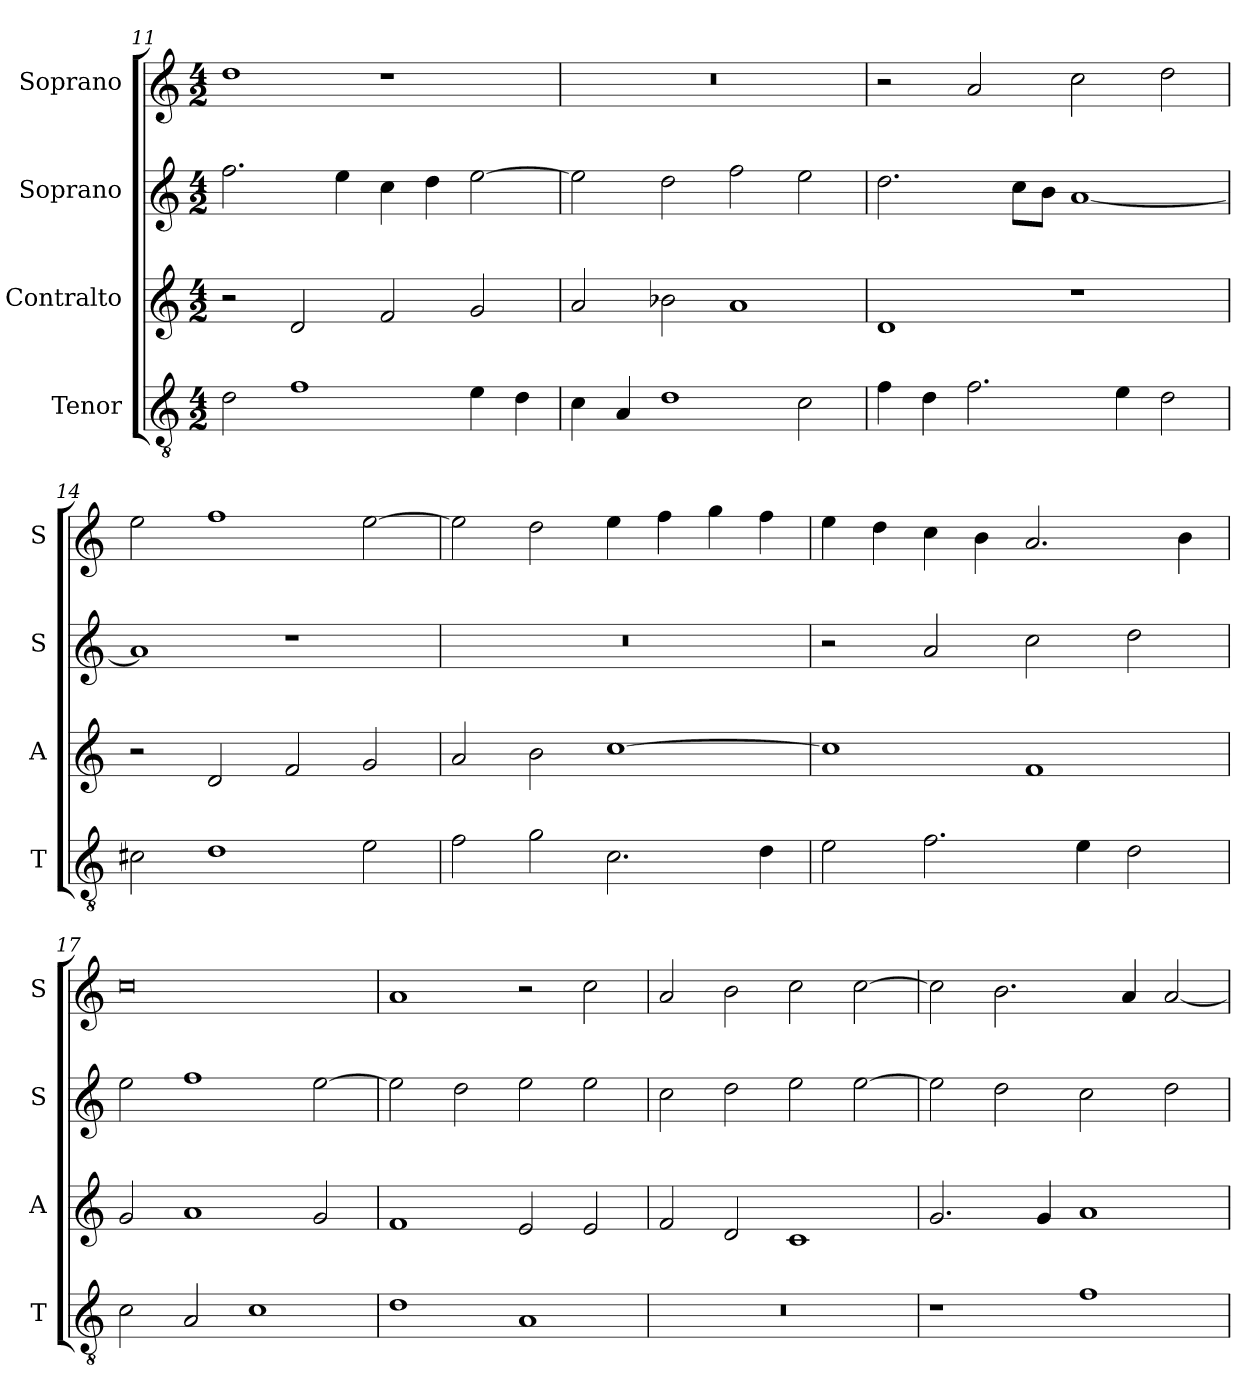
**kern	**kern	**kern	**kern
*part4	*part3	*part2	*part1
*staff4	*staff3	*staff2	*staff1
*I"Tenor	*I"Contralto	*I"Soprano	*I"Soprano
*I'T	*I'A	*I'S	*I'S
*clefGv2	*clefG2	*clefG2	*clefG2
*k[]	*k[]	*k[]	*k[]
*A:aeo	*A:aeo	*A:aeo	*A:aeo
*M4/2	*M4/2	*M4/2	*M4/2
=11	=11	=11	=11
2d	2r	2.ff	1dd
1f	2d	.	.
.	.	4ee	.
.	2f	4cc	1r
.	.	4dd	.
4e	2g	[2ee	.
4d	.	.	.
=12	=12	=12	=12
4c	2a	2ee]	0r
4A	.	.	.
1d	2b-X	2dd	.
.	1a	2ff	.
2c	.	2ee	.
=13	=13	=13	=13
4f	1d	2.dd	2r
4d	.	.	.
2.f	.	.	2a
.	.	8cc\L	.
.	.	8b\J	.
.	1r	[1a	2cc
4e	.	.	.
2d	.	.	2dd
=14	=14	=14	=14
2c#X	2r	1a]	2ee
1d	2d	.	1ff
.	2f	1r	.
2e	2g	.	[2ee
=15	=15	=15	=15
2f	2a	0r	2ee]
2g	2b	.	2dd
2.c	[1cc	.	4ee
.	.	.	4ff
.	.	.	4gg
4d	.	.	4ff
=16	=16	=16	=16
2e	1cc]	2r	4ee
.	.	.	4dd
2.f	.	2a	4cc
.	.	.	4b
.	1f	2cc	2.a
4e	.	.	.
2d	.	2dd	.
.	.	.	4b
=17	=17	=17	=17
2c	2g	2ee	0cc
2A	1a	1ff	.
1c	.	.	.
.	2g	[2ee	.
=18	=18	=18	=18
1d	1f	2ee]	1a
.	.	2dd	.
1A	2e	2ee	2r
.	2e	2ee	2cc
=19	=19	=19	=19
0r	2f	2cc	2a
.	2d	2dd	2b
.	1c	2ee	2cc
.	.	[2ee	[2cc
=20	=20	=20	=20
1r	2.g	2ee]	2cc]
.	.	2dd	2.b
.	4g	.	.
1f	1a	2cc	.
.	.	.	4a
.	.	2dd	[2a
=	=	=	=
*-	*-	*-	*-
